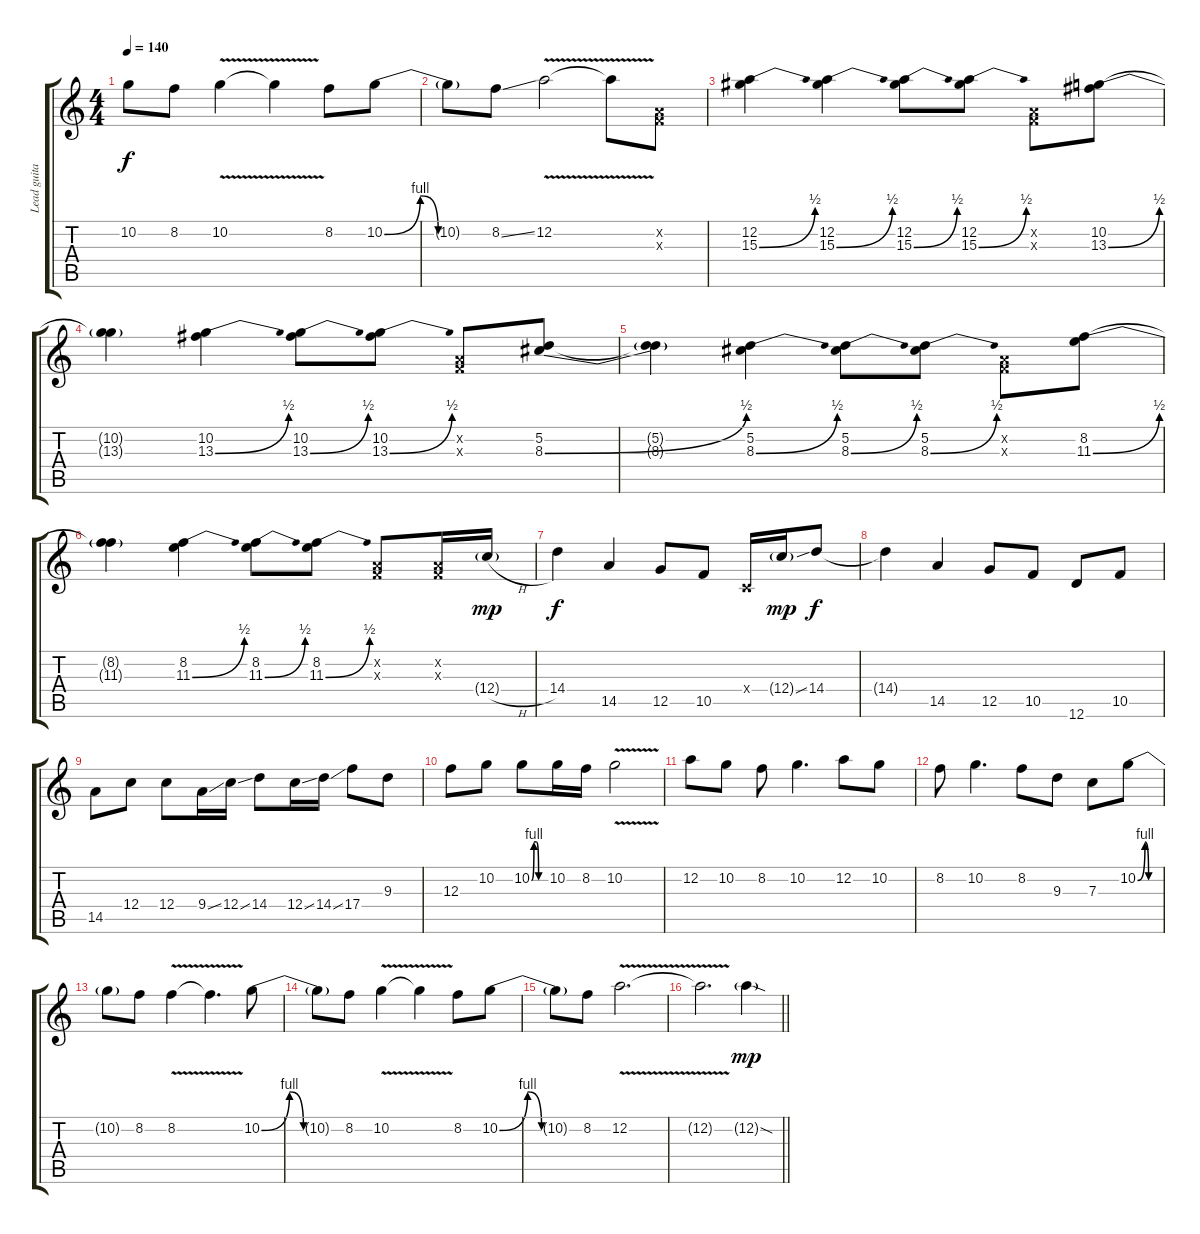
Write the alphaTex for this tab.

\track ("Lead guitar" "Lead guita") {instrument overdrivenguitar}
\staff {score tabs}
\tuning (D4 A3 F3 C3 G2 D2) {hide}
\ts (4 4)
\tempo 140
\clef g2
\ks c
10.2{t}.8{dy f} 8.2.8 10.2{v}.4 10.2{t}.4 8.2.8 10.2{be (custom 0 0 20 4 30 0 60 0)}.8 |
10.2{t}.8 8.2{ss}.8 12.2{v}.2 12.2{t}.8 (0.2{x} 0.3{x}).8 |
(12.2 15.3{be (bend 0 0 60 2)}).4 (12.2 15.3{be (bend 0 0 60 2)}).4 (12.2 15.3{be (bend 0 0 60 2)}).8 (12.2 15.3{be (bend 0 0 60 2)}).8 (0.2{x} 0.3{x}).8 (10.2 13.3{be (bend 0 0 60 2)}).8 |
(10.2{t} 13.3{t}).4 (10.2 13.3{be (bend 0 0 60 2)}).4 (10.2 13.3{be (bend 0 0 60 2)}).8 (10.2 13.3{be (bend 0 0 60 2)}).8 (0.2{x} 0.3{x}).8 (5.2 8.3{be (bend 0 0 60 2)}).8 |
(5.2{t} 8.3{t}).4 (5.2 8.3{be (bend 0 0 60 2)}).4 (5.2 8.3{be (bend 0 0 60 2)}).8 (5.2 8.3{be (bend 0 0 60 2)}).8 (0.2{x} 0.3{x}).8 (8.2 11.3{be (bend 0 0 60 2)}).8 |
(8.2{t} 11.3{t}).4 (8.2 11.3{be (bend 0 0 60 2)}).4 (8.2 11.3{be (bend 0 0 60 2)}).8 (8.2 11.3{be (bend 0 0 60 2)}).8 (0.2{x} 0.3{x}).8 (0.2{x} 0.3{x}).16 12.4{h g}.16{dy mp} |
14.4.4{dy f} 14.5.4 12.5.8 10.5.8 0.4{x}.16 12.4{ss g}.16{dy mp} 14.4.8{dy f} |
14.4{t}.4 14.5.4 12.5.8 10.5.8 12.6.8 10.5.8 |
14.5.8 12.4.8 12.4.8 9.4{ss}.16 12.4{ss}.16 14.4.8 12.4{ss}.16 14.4{ss}.16 17.4.8 9.3.8 |
12.3.8 10.2.8 10.2{be (custom 0 0 10 4 20 4 30 0 60 0)}.8 10.2.16 8.2.16 10.2{v}.2 |
12.2.8 10.2.8 8.2.8 10.2.4{d} 12.2.8 10.2.8 |
8.2.8 10.2.4{d} 8.2.8 9.3.8 7.3.8 10.2{be (custom 0 0 20 4 30 0 60 0)}.8 |
10.2{t}.8 8.2.8 8.2{v}.4 8.2{t}.4{d} 10.2{be (custom 0 0 20 4 30 0 60 0)}.8 |
10.2{t}.8 8.2.8 10.2{v}.4 10.2{t}.4 8.2.8 10.2{be (custom 0 0 20 4 30 0 60 0)}.8 |
10.2{t}.8 8.2.8 12.2{v}.2{d} |
\barLineRight lightlight
12.2{t}.2{d} 12.2{sod g}.4{dy mp}
